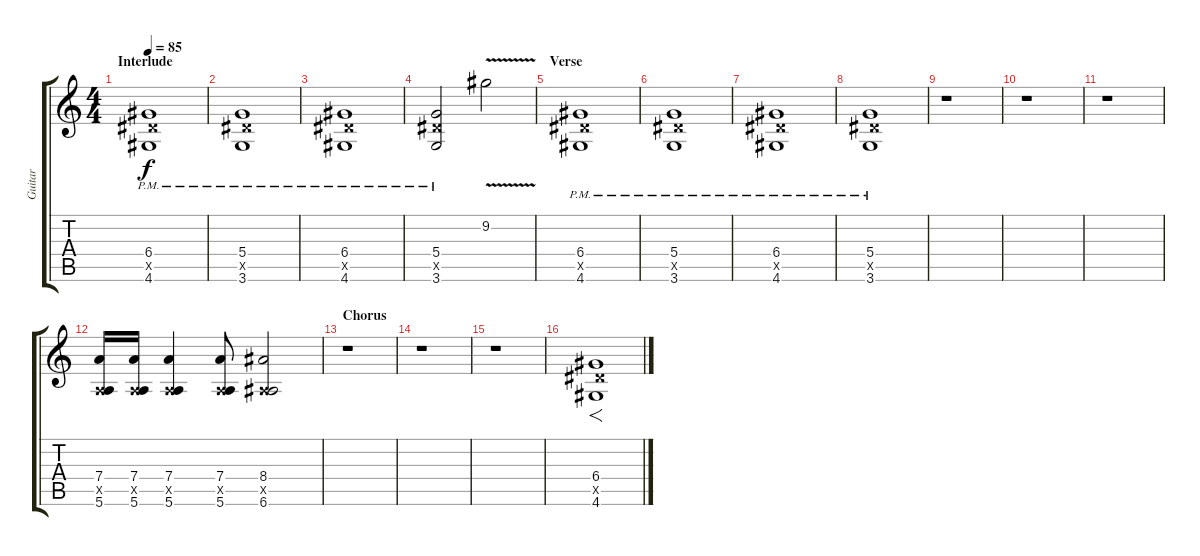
\track ("Guitar" "Guitar") {instrument overdrivenguitar}
\staff {score tabs}
\tuning (E4 B3 G3 D3 A2 E2) {hide}
\ts (4 4)
\section ("" "Interlude")
\tempo 85
\clef g2
\ks c
(6.4{pm} 6.5{x} 4.6{pm}).1{dy f} |
(5.4{pm} 6.5{x} 3.6{pm}).1 |
(6.4{pm} 6.5{x} 4.6{pm}).1 |
(5.4{pm} 6.5{x} 3.6{pm}).2 9.2{v}.2 |
\section ("" "Verse")
(6.4{pm} 6.5{x} 4.6{pm}).1 |
(5.4{pm} 6.5{x} 3.6{pm}).1 |
(6.4{pm} 6.5{x} 4.6{pm}).1 |
(5.4{pm} 6.5{x} 3.6{pm}).1 |
r.1 |
r.1 |
r.1 |
(7.4 0.5{x} 5.6).16 (7.4 0.5{x} 5.6).16 (7.4 0.5{x} 5.6).4 (7.4 0.5{x} 5.6).8 (8.4 0.5{x} 6.6).2 |
\section ("" "Chorus")
r.1 |
r.1 |
r.1 |
(6.4 6.5{x} 4.6).1{f}
